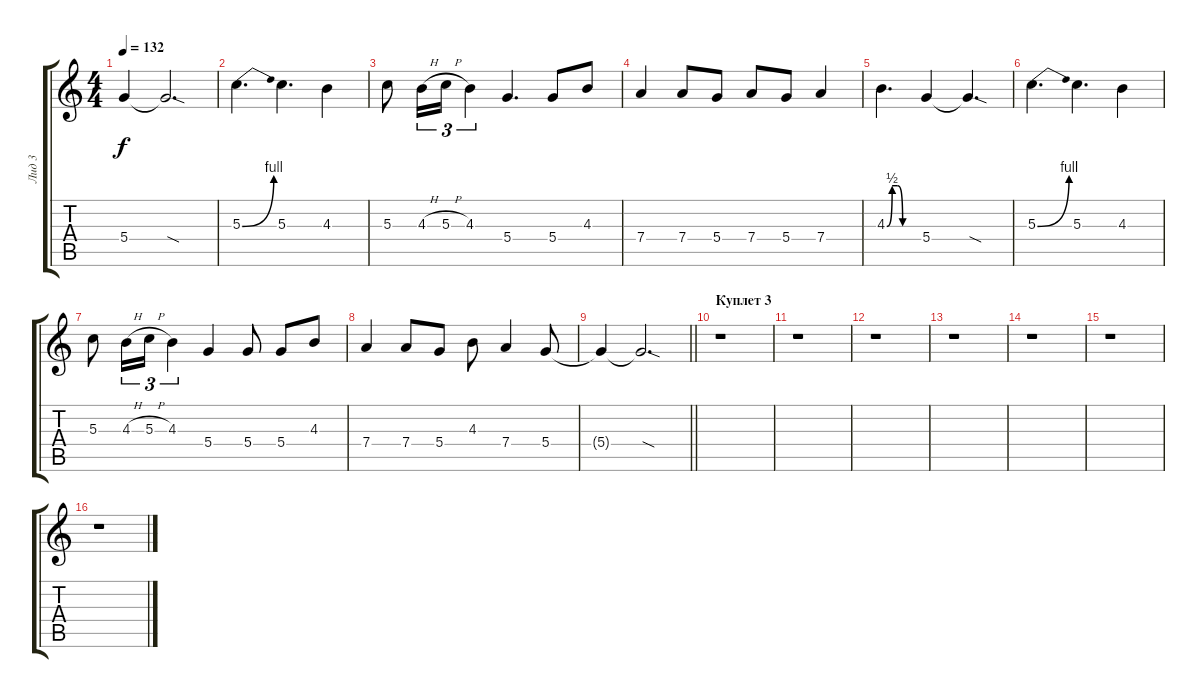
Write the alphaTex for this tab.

\track ("Лид 3" "Лид 3") {instrument overdrivenguitar}
\staff {score tabs}
\tuning (E4 B3 G3 D3 A2 E2) {hide}
\ts (4 4)
\tempo 132
\clef g2
\ks c
5.4{t}.4{dy f} 5.4{sod t}.2{d} |
5.3{be (bend 0 0 60 4)}.4{d} 5.3.4{d} 4.3.4 |
5.3.8 4.3{h}.16{tu (3 2)} 5.3{h}.16{tu (3 2)} 4.3.4{tu (3 2)} 5.4.4{d} 5.4.8 4.3.8 |
7.4.4 7.4.8 5.4.8 7.4.8 5.4.8 7.4.4 |
4.3{be (custom 0 0 10 2 20 2 30 0 60 0)}.4{d} 5.4.4 5.4{sod t}.4{d} |
5.3{be (bend 0 0 60 4)}.4{d} 5.3.4{d} 4.3.4 |
5.3.8 4.3{h}.16{tu (3 2)} 5.3{h}.16{tu (3 2)} 4.3.4{tu (3 2)} 5.4.4 5.4.8 5.4.8 4.3.8 |
7.4.4 7.4.8 5.4.8 4.3.8 7.4.4 5.4.8 |
\barLineRight lightlight
5.4{t}.4 5.4{sod t}.2{d} |
\section ("" "Куплет 3")
r.1 |
r.1 |
r.1 |
r.1 |
r.1 |
r.1 |
r.1
